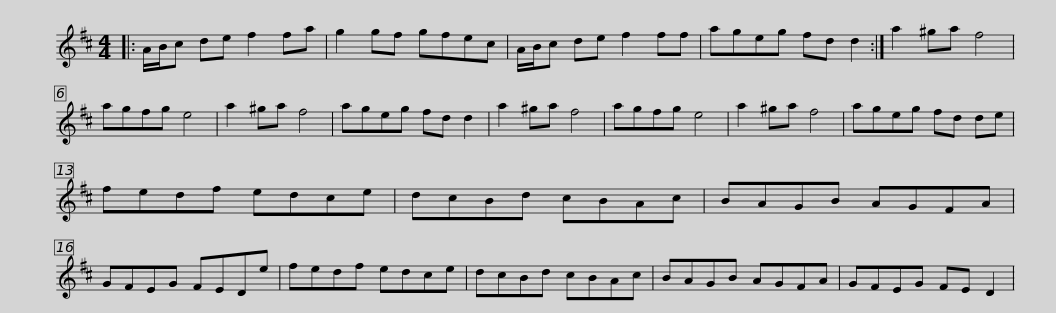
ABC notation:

X:1
L:1/8
M:4/4
I:linebreak $
K:D
V:1 treble
V:1
|: A/B/c de f2 fa | g2 gf gfec | A/B/c de f2 ff | ageg fd d2 :| a2 ^ga f4 | %5
 agfg e4 |$ a2 ^ga f4 | ageg fd d2 | a2 ^ga f4 | agfg e4 | %10
 a2 ^ga f4 | ageg fd de |$ fedf edce | dcBd cBAc | BAGB AGFA | %15
 GFEG FEDe | fedf edce |$ dcBd cBAc | BAGB AGFA | GFEG FE D2 | %20
